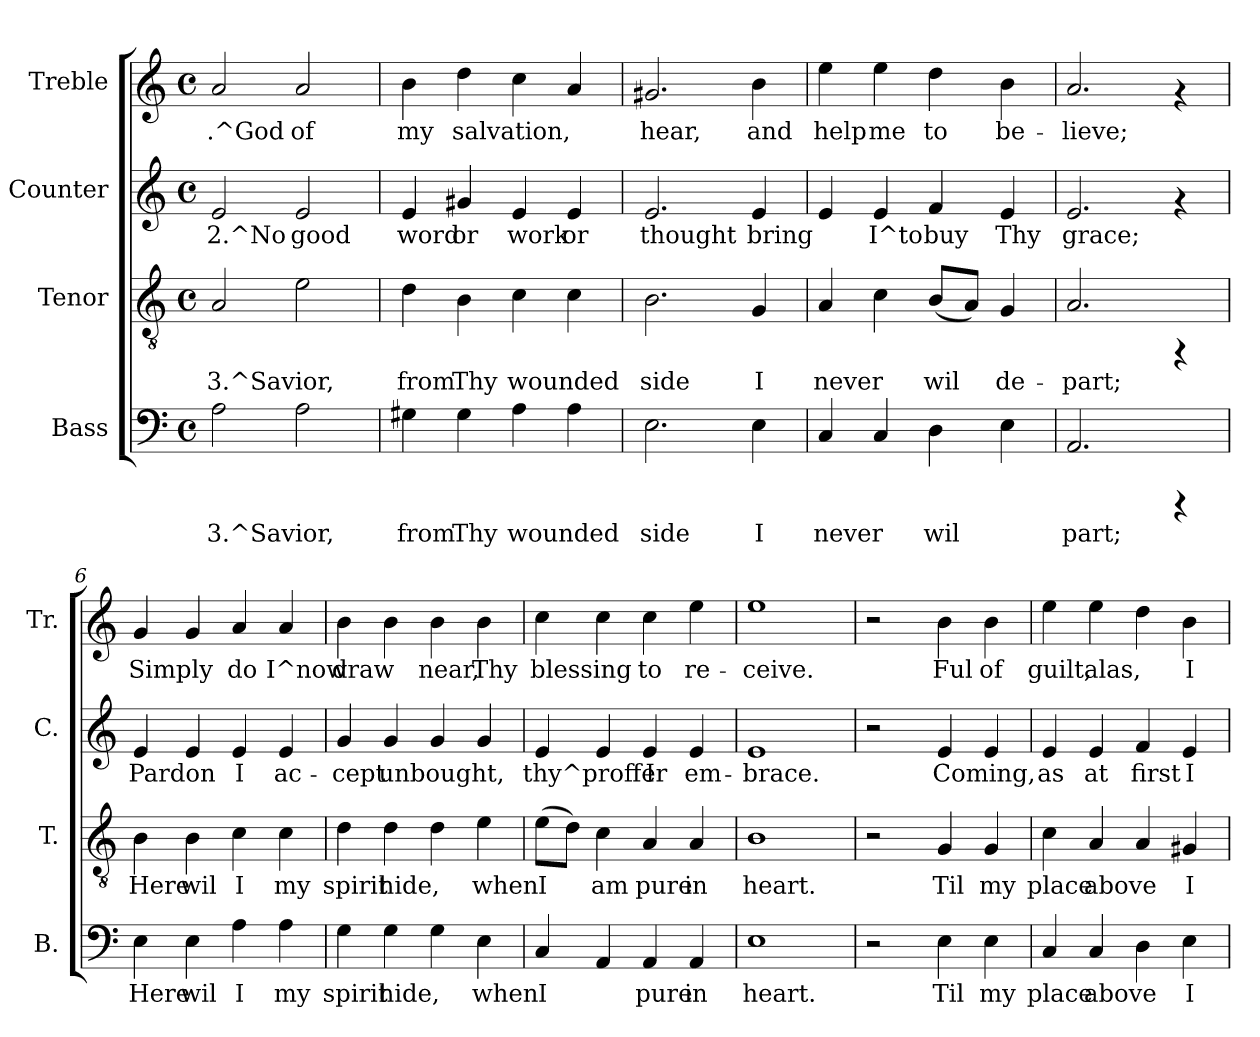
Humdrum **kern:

**kern	**text	**kern	**text	**kern	**text	**kern	**text
*part4	*part4	*part3	*part3	*part2	*part2	*part1	*part1
*staff4	*staff4	*staff3	*staff3	*staff2	*staff2	*staff1	*staff1
*I"Bass	*	*I"Tenor	*	*I"Counter	*	*I"Treble	*
*I'B.	*	*I'T.	*	*I'C.	*	*I'Tr.	*
!!LO:PB:g=z
*stria5	*	*stria5	*	*stria5	*	*stria5	*
*clefF4	*	*clefGv2	*	*clefG2	*	*clefG2	*
*k[]	*	*k[]	*	*k[]	*	*k[]	*
*C:	*	*C:	*	*C:	*	*C:	*
*M4/4	*	*M4/4	*	*M4/4	*	*M4/4	*
*met(c)	*	*met(c)	*	*met(c)	*	*met(c)	*
=1	=1	=1	=1	=1	=1	=1	=1
!	!LO:LY:b:rj	!	!LO:LY:b:rj	!	!LO:LY:b:rj	!	!LO:LY:b:rj
2A\	3.^Savior,	2A/	3.^Savior,	2e/	2.^No	2a/	.^God
!	!LO:LY:b:rj	!	!LO:LY:b:rj	!	!LO:LY:b:rj	!	!LO:LY:b:rj
2A\	.	2e\	.	2e/	good	2a/	of
=2	=2	=2	=2	=2	=2	=2	=2
!	!LO:LY:b:rj	!	!LO:LY:b:rj	!	!LO:LY:b:rj	!	!LO:LY:b:rj
4G#X\	from	4d\	from	4e/	word	4b\	my
!	!LO:LY:b:rj	!	!LO:LY:b:rj	!	!LO:LY:b:rj	!	!LO:LY:b:rj
4G#\	Thy	4B\	Thy	4g#X/	or	4dd\	salvation,
!	!LO:LY:b:rj	!	!LO:LY:b:rj	!	!LO:LY:b:rj	!	!LO:LY:b:rj
4A\	wounded	4c\	wounded	4e/	work	4cc\	.
!	!LO:LY:b:rj	!	!LO:LY:b:rj	!	!LO:LY:b:rj	!	!LO:LY:b:rj
4A\	.	4c\	.	4e/	or	4a/	.
=3	=3	=3	=3	=3	=3	=3	=3
!	!LO:LY:b:rj	!	!LO:LY:b:rj	!	!LO:LY:b:rj	!	!LO:LY:b:rj
2.E\	side	2.B\	side	2.e/	thought	2.g#X/	hear,
!	!LO:LY:b:rj	!	!LO:LY:b:rj	!	!LO:LY:b:rj	!	!LO:LY:b:rj
4E\	I	4G/	I	4e/	bring	4b\	and
=4	=4	=4	=4	=4	=4	=4	=4
!	!LO:LY:b:rj	!	!LO:LY:b:rj	!	!LO:LY:b:rj	!	!LO:LY:b:rj
4C/	never	4A/	never	4e/	.	4ee\	help
!	!LO:LY:b:rj	!	!LO:LY:b:rj	!	!LO:LY:b:rj	!	!LO:LY:b:rj
4C/	.	4c\	.	4e/	I^to	4ee\	me
!	!LO:LY:b:rj	!	!LO:LY:b:rj	!	!LO:LY:b:rj	!	!LO:LY:b:rj
4D\	wil	(<8B/L	wil	4f/	buy	4dd\	to
!	!	!	!LO:LY:b:rj	!	!	!	!
.	.	8A/J)	.	.	.	.	.
!	!LO:LY:b:rj	!	!LO:LY:b:rj	!	!LO:LY:b:rj	!	!LO:LY:b:rj
4E\	.	4G/	de-	4e/	Thy	4b\	be-
=5	=5	=5	=5	=5	=5	=5	=5
!	!LO:LY:b:rj	!	!LO:LY:b:rj	!	!LO:LY:b:rj	!	!LO:LY:b:rj
2.AA/	part;	2.A/	-part;	2.e/	grace;	2.a/	-lieve;
4rCCC	.	4rFF	.	4rf	.	4rf	.
=6	=6	=6	=6	=6	=6	=6	=6
!	!LO:LY:b:rj	!	!LO:LY:b:rj	!	!LO:LY:b:rj	!	!LO:LY:b:rj
4E\	Here	4B\	Here	4e/	Pardon	4g/	Simply
!	!LO:LY:b:rj	!	!LO:LY:b:rj	!	!LO:LY:b:rj	!	!LO:LY:b:rj
4E\	wil	4B\	wil	4e/	.	4g/	.
!	!LO:LY:b:rj	!	!LO:LY:b:rj	!	!LO:LY:b:rj	!	!LO:LY:b:rj
4A\	I	4c\	I	4e/	I	4a/	do
!	!LO:LY:b:rj	!	!LO:LY:b:rj	!	!LO:LY:b:rj	!	!LO:LY:b:rj
4A\	my	4c\	my	4e/	ac-	4a/	I^now
=7	=7	=7	=7	=7	=7	=7	=7
!	!LO:LY:b:rj	!	!LO:LY:b:rj	!	!LO:LY:b:rj	!	!LO:LY:b:rj
4G\	spirit	4d\	spirit	4g/	-cept	4b\	draw
!	!LO:LY:b:rj	!	!LO:LY:b:rj	!	!LO:LY:b:rj	!	!LO:LY:b:rj
4G\	hide,	4d\	hide,	4g/	unbought,	4b\	.
!	!LO:LY:b:rj	!	!LO:LY:b:rj	!	!LO:LY:b:rj	!	!LO:LY:b:rj
4G\	.	4d\	.	4g/	.	4b\	near,
!	!LO:LY:b:rj	!	!LO:LY:b:rj	!	!LO:LY:b:rj	!	!LO:LY:b:rj
4E\	when	4e\	when	4g/	.	4b\	Thy
=8	=8	=8	=8	=8	=8	=8	=8
!	!LO:LY:b:rj	!	!LO:LY:b:rj	!	!LO:LY:b:rj	!	!LO:LY:b:rj
4C/	I	(>8e\L	I	4e/	thy^proffer	4cc\	blessing
!	!	!	!LO:LY:b:rj	!	!	!	!
.	.	8d\J)	.	.	.	.	.
!	!LO:LY:b:rj	!	!LO:LY:b:rj	!	!LO:LY:b:rj	!	!LO:LY:b:rj
4AA/	.	4c\	am	4e/	.	4cc\	.
!	!LO:LY:b:rj	!	!LO:LY:b:rj	!	!LO:LY:b:rj	!	!LO:LY:b:rj
4AA/	pure	4A/	pure	4e/	I	4cc\	to
!	!LO:LY:b:rj	!	!LO:LY:b:rj	!	!LO:LY:b:rj	!	!LO:LY:b:rj
4AA/	in	4A/	in	4e/	em-	4ee\	re-
=9	=9	=9	=9	=9	=9	=9	=9
!	!LO:LY:b:rj	!	!LO:LY:b:rj	!	!LO:LY:b:rj	!	!LO:LY:b:rj
1E	heart.	1B	heart.	1e	-brace.	1ee	-ceive.
=10	=10	=10	=10	=10	=10	=10	=10
2r	.	2r	.	2r	.	2r	.
!	!LO:LY:b:rj	!	!LO:LY:b:rj	!	!LO:LY:b:rj	!	!LO:LY:b:rj
4E\	Til	4G/	Til	4e/	Coming,	4b\	Ful
!	!LO:LY:b:rj	!	!LO:LY:b:rj	!	!LO:LY:b:rj	!	!LO:LY:b:rj
4E\	my	4G/	my	4e/	.	4b\	of
=11	=11	=11	=11	=11	=11	=11	=11
!	!LO:LY:b:rj	!	!LO:LY:b:rj	!	!LO:LY:b:rj	!	!LO:LY:b:rj
4C/	place	4c\	place	4e/	as	4ee\	guilt,
!	!LO:LY:b:rj	!	!LO:LY:b:rj	!	!LO:LY:b:rj	!	!LO:LY:b:rj
4C/	above	4A/	above	4e/	at	4ee\	alas,
!	!LO:LY:b:rj	!	!LO:LY:b:rj	!	!LO:LY:b:rj	!	!LO:LY:b:rj
4D\	.	4A/	.	4f/	first	4dd\	.
!	!LO:LY:b:rj	!	!LO:LY:b:rj	!	!LO:LY:b:rj	!	!LO:LY:b:rj
4E\	I	4G#X/	I	4e/	I	4b\	I
=	=	=	=	=	=	=	=
*-	*-	*-	*-	*-	*-	*-	*-
